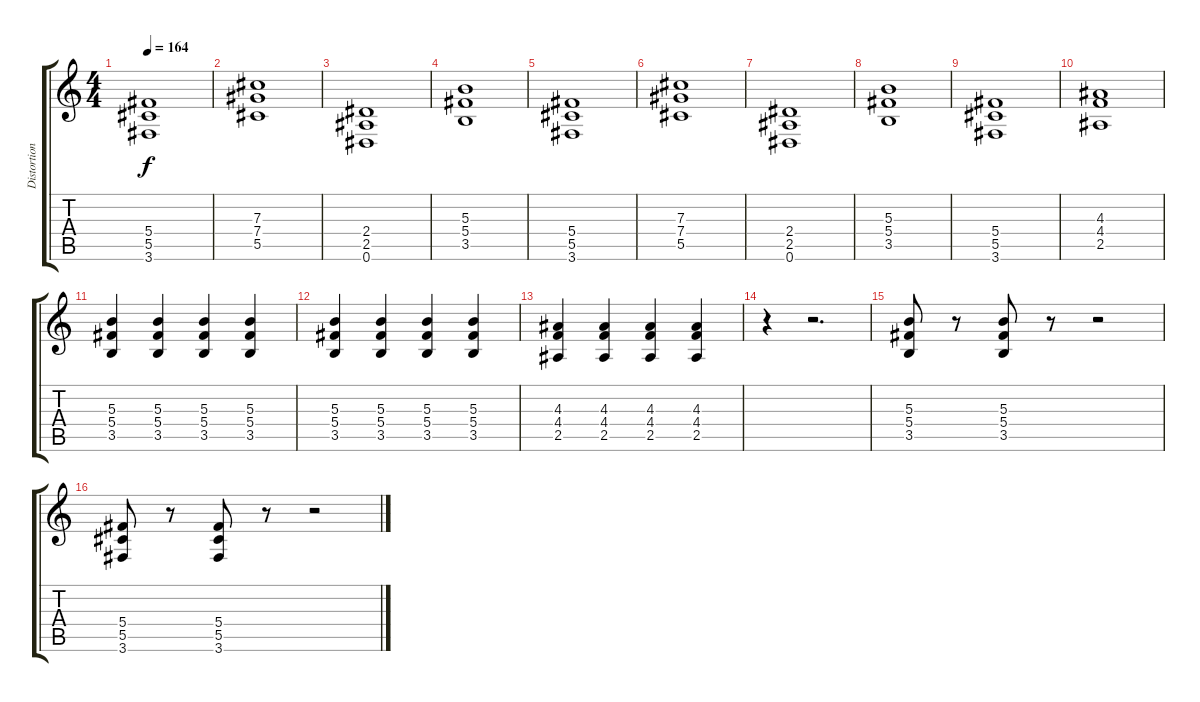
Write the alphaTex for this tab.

\track ("Distortion Guitar" "Distortion") {instrument distortionguitar}
\staff {score tabs}
\tuning (Eb4 Bb3 Gb3 Db3 Ab2 Eb2) {hide}
\ts (4 4)
\tempo 164
\clef g2
\ks c
(5.4 5.5 3.6).1{dy f} |
(7.3 7.4 5.5).1 |
(2.4 2.5 0.6).1 |
(5.3 5.4 3.5).1 |
(5.4 5.5 3.6).1 |
(7.3 7.4 5.5).1 |
(2.4 2.5 0.6).1 |
(5.3 5.4 3.5).1 |
(5.4 5.5 3.6).1 |
(4.3 4.4 2.5).1 |
(5.3 5.4 3.5).4 (5.3 5.4 3.5).4 (5.3 5.4 3.5).4 (5.3 5.4 3.5).4 |
(5.3 5.4 3.5).4 (5.3 5.4 3.5).4 (5.3 5.4 3.5).4 (5.3 5.4 3.5).4 |
(4.3 4.4 2.5).4 (4.3 4.4 2.5).4 (4.3 4.4 2.5).4 (4.3 4.4 2.5).4 |
r.4 r.2{d} |
(5.3 5.4 3.5).8 r.8 (5.3 5.4 3.5).8 r.8 r.2 |
(5.4 5.5 3.6).8 r.8 (5.4 5.5 3.6).8 r.8 r.2
